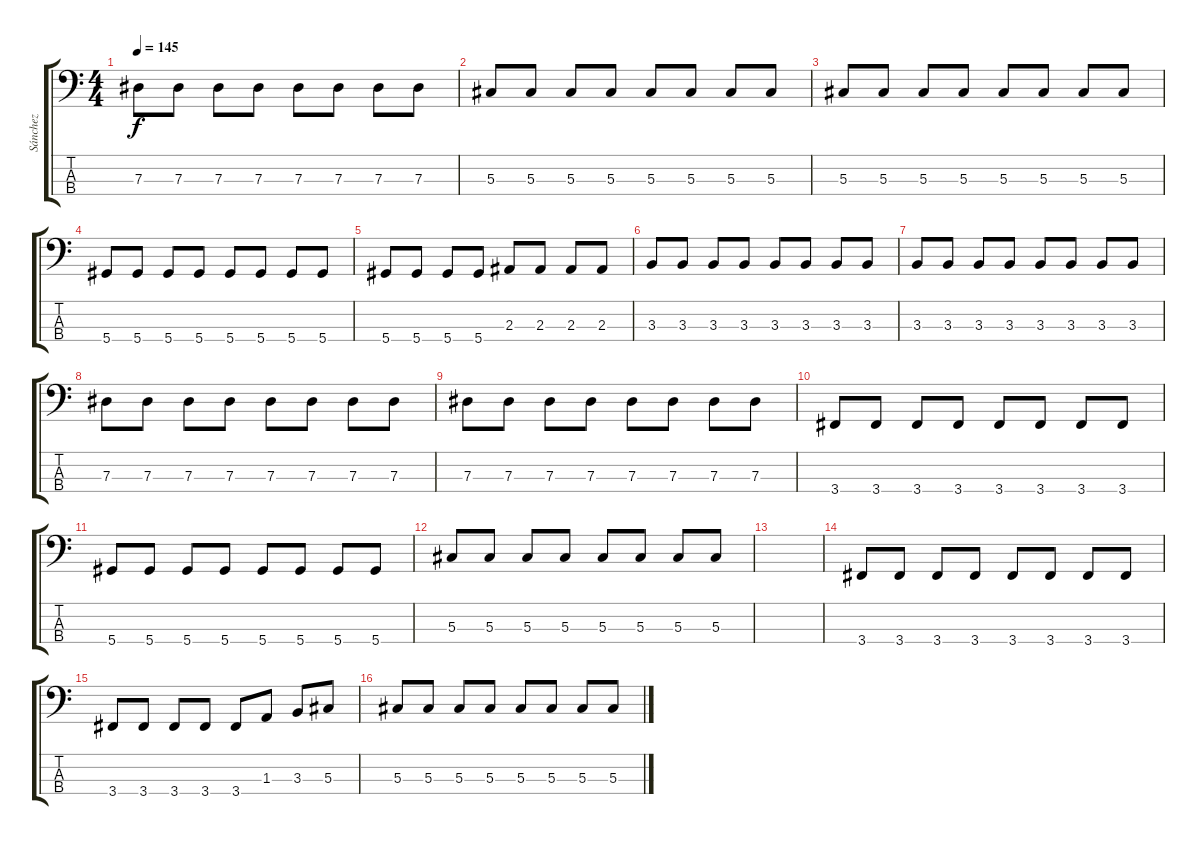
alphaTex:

\track ("Sánchez" "Sánchez") {instrument electricbassfinger}
\staff {score tabs}
\tuning (Gb2 Db2 Ab1 Eb1) {hide}
\ts (4 4)
\tempo 145
\clef f4
\ks c
7.3.8{dy f} 7.3.8 7.3.8 7.3.8 7.3.8 7.3.8 7.3.8 7.3.8 |
5.3.8 5.3.8 5.3.8 5.3.8 5.3.8 5.3.8 5.3.8 5.3.8 |
5.3.8 5.3.8 5.3.8 5.3.8 5.3.8 5.3.8 5.3.8 5.3.8 |
5.4.8 5.4.8 5.4.8 5.4.8 5.4.8 5.4.8 5.4.8 5.4.8 |
5.4.8 5.4.8 5.4.8 5.4.8 2.3.8 2.3.8 2.3.8 2.3.8 |
3.3.8 3.3.8 3.3.8 3.3.8 3.3.8 3.3.8 3.3.8 3.3.8 |
3.3.8 3.3.8 3.3.8 3.3.8 3.3.8 3.3.8 3.3.8 3.3.8 |
7.3.8 7.3.8 7.3.8 7.3.8 7.3.8 7.3.8 7.3.8 7.3.8 |
7.3.8 7.3.8 7.3.8 7.3.8 7.3.8 7.3.8 7.3.8 7.3.8 |
3.4.8 3.4.8 3.4.8 3.4.8 3.4.8 3.4.8 3.4.8 3.4.8 |
5.4.8 5.4.8 5.4.8 5.4.8 5.4.8 5.4.8 5.4.8 5.4.8 |
5.3.8 5.3.8 5.3.8 5.3.8 5.3.8 5.3.8 5.3.8 5.3.8 |
|
3.4.8 3.4.8 3.4.8 3.4.8 3.4.8 3.4.8 3.4.8 3.4.8 |
3.4.8 3.4.8 3.4.8 3.4.8 3.4.8 1.3.8 3.3.8 5.3.8 |
5.3.8 5.3.8 5.3.8 5.3.8 5.3.8 5.3.8 5.3.8 5.3.8
